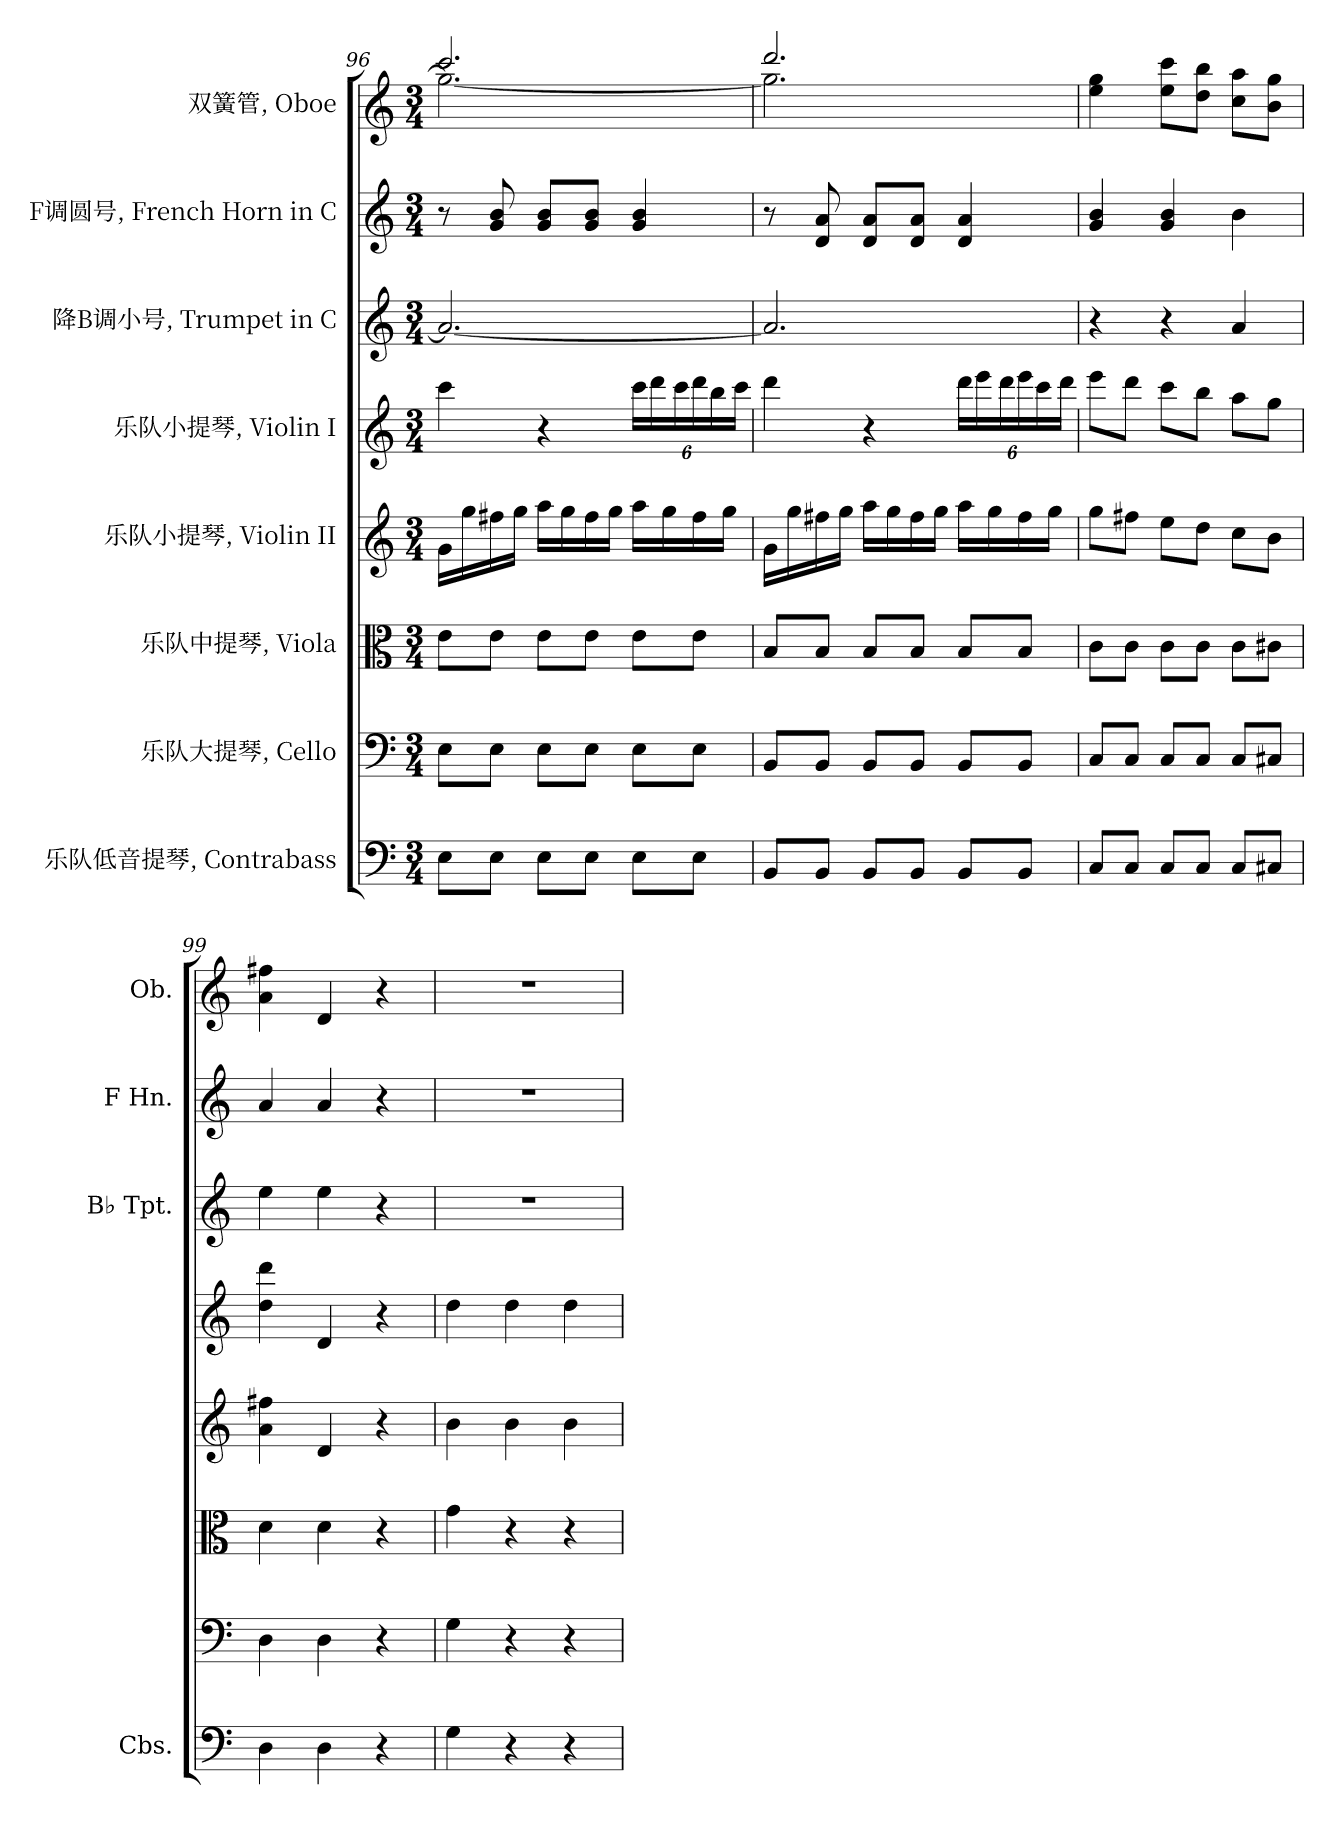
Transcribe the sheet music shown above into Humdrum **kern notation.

**kern	**kern	**kern	**kern	**kern	**kern	**kern	**kern
*part8	*part7	*part6	*part5	*part4	*part3	*part2	*part1
*staff8	*staff7	*staff6	*staff5	*staff4	*staff3	*staff2	*staff1
*I"乐队低音提琴, Contrabass	*I"乐队大提琴, Cello	*I"乐队中提琴, Viola	*I"乐队小提琴, Violin II	*I"乐队小提琴, Violin I	*I"降B调小号, Trumpet in C	*I"F调圆号, French Horn in C	*I"双簧管, Oboe
*I'Cbs.	*	*	*	*	*I'B♭ Tpt.	*I'F Hn.	*I'Ob.
*clefF4	*clefF4	*clefC3	*clefG2	*clefG2	*clefG2	*clefG2	*clefG2
*ITrd7c12	*	*	*	*	*ITrd1c2	*ITrd4c7	*
*k[]	*k[]	*k[]	*k[]	*k[]	*k[b-e-]	*k[b-]	*k[]
*M3/4	*M3/4	*M3/4	*M3/4	*M3/4	*M3/4	*M3/4	*M3/4
=96	=96	=96	=96	=96	=96	=96	=96
*	*	*	*	*	*	*	*^
8EE\L	8E\L	8e\L	16g\LL	4ccc\	2.g/_	8r	2.ccc/	2.gg\_
.	.	.	16gg\	.	.	.	.	.
8EE\J	8E\J	8e\J	16ff#X\	.	.	8c/ 8e/	.	.
.	.	.	16gg\JJ	.	.	.	.	.
8EE\L	8E\L	8e\L	16aa\LL	4r	.	8c/ 8e/L	.	.
.	.	.	16gg\	.	.	.	.	.
8EE\J	8E\J	8e\J	16ff#\	.	.	8c/ 8e/J	.	.
.	.	.	16gg\JJ	.	.	.	.	.
*	*	*	*	*Xbrackettup	*	*	*	*
8EE\L	8E\L	8e\L	16aa\LL	24ccc\LL	.	4c/ 4e/	.	.
.	.	.	.	24ddd\	.	.	.	.
.	.	.	16gg\	.	.	.	.	.
.	.	.	.	24ccc\	.	.	.	.
8EE\J	8E\J	8e\J	16ff#\	24ddd\	.	.	.	.
.	.	.	.	24bb\	.	.	.	.
.	.	.	16gg\JJ	.	.	.	.	.
.	.	.	.	24ccc\JJ	.	.	.	.
!!LO:PB:g=z	!!
=97	=97	=97	=97	=97	=97	=97	=97	=97
8BBB/L	8BB/L	8B/L	16g\LL	4ddd\	2.g/]	8r	2.ddd/	2.gg\]
.	.	.	16gg\	.	.	.	.	.
8BBB/J	8BB/J	8B/J	16ff#X\	.	.	8G/ 8d/	.	.
.	.	.	16gg\JJ	.	.	.	.	.
8BBB/L	8BB/L	8B/L	16aa\LL	4r	.	8G/ 8d/L	.	.
.	.	.	16gg\	.	.	.	.	.
8BBB/J	8BB/J	8B/J	16ff#\	.	.	8G/ 8d/J	.	.
.	.	.	16gg\JJ	.	.	.	.	.
8BBB/L	8BB/L	8B/L	16aa\LL	24ddd\LL	.	4G/ 4d/	.	.
.	.	.	.	24eee\	.	.	.	.
.	.	.	16gg\	.	.	.	.	.
.	.	.	.	24ddd\	.	.	.	.
8BBB/J	8BB/J	8B/J	16ff#\	24eee\	.	.	.	.
.	.	.	.	24ccc\	.	.	.	.
.	.	.	16gg\JJ	.	.	.	.	.
.	.	.	.	24ddd\JJ	.	.	.	.
*	*	*	*	*	*	*	*v	*v
=98	=98	=98	=98	=98	=98	=98	=98
8CC/L	8C/L	8c\L	8gg\L	8eee\L	4r	4c/ 4e/	4ee\ 4gg\
8CC/J	8C/J	8c\J	8ff#X\J	8ddd\J	.	.	.
8CC/L	8C/L	8c\L	8ee\L	8ccc\L	4r	4c/ 4e/	8ee\ 8ccc\L
8CC/J	8C/J	8c\J	8dd\J	8bb\J	.	.	8dd\ 8bb\J
8CC/L	8C/L	8c\L	8cc\L	8aa\L	4g/	4e\	8cc\ 8aa\L
8CC#X/J	8C#X/J	8c#X\J	8b\J	8gg\J	.	.	8b\ 8gg\J
=99	=99	=99	=99	=99	=99	=99	=99
4DD\	4D\	4d\	4a\ 4ff#X\	4dd\ 4ddd\	4dd\	4d/	4a\ 4ff#X\
4DD\	4D\	4d\	4d/	4d/	4dd\	4d/	4d/
4r	4r	4r	4r	4r	4r	4r	4r
=100	=100	=100	=100	=100	=100	=100	=100
4GG\	4G\	4g\	4b\	4dd\	2.r	2.r	2.r
4r	4r	4r	4b\	4dd\	.	.	.
4r	4r	4r	4b\	4dd\	.	.	.
=	=	=	=	=	=	=	=
*-	*-	*-	*-	*-	*-	*-	*-
